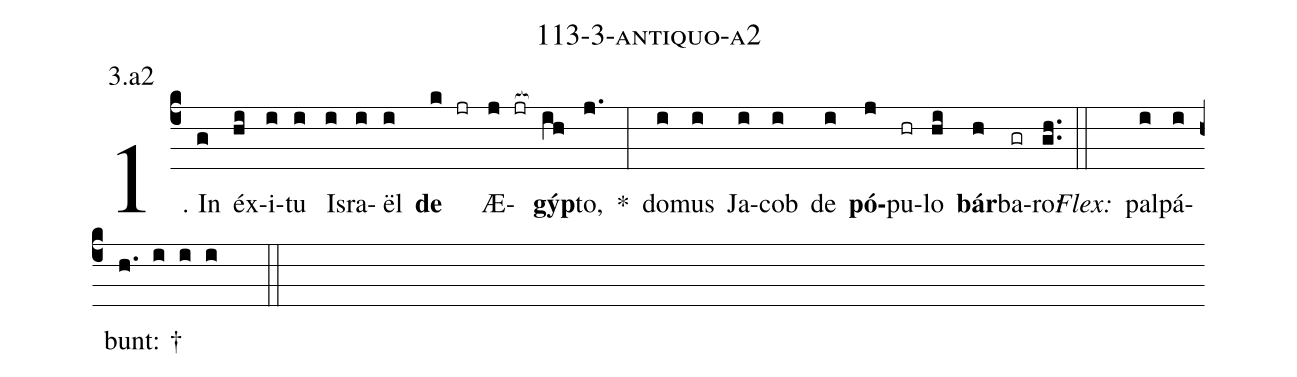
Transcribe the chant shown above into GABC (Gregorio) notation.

name: 113-3-antiquo-a2;
annotation: 3.a2;
%%
(c4)1. In(g) éx(hi)i(i)tu(i) Is(i)ra(i)ël(i) <b>de</b>(k jr) Æ(j jr[ocb:1{])<b>gýp</b>(ih[ocb:0}])to,(j.) *(:) do(i)mus(i) Ja(i)cob(i) de(i) <b>pó</b>(j)pu(hr)lo(hi) <b>bár</b>(h)ba(gr)ro:(gh..) (::)
<i>Flex:</i>()  pal(i)pá(i)bunt: †(h. i i i  ::)
